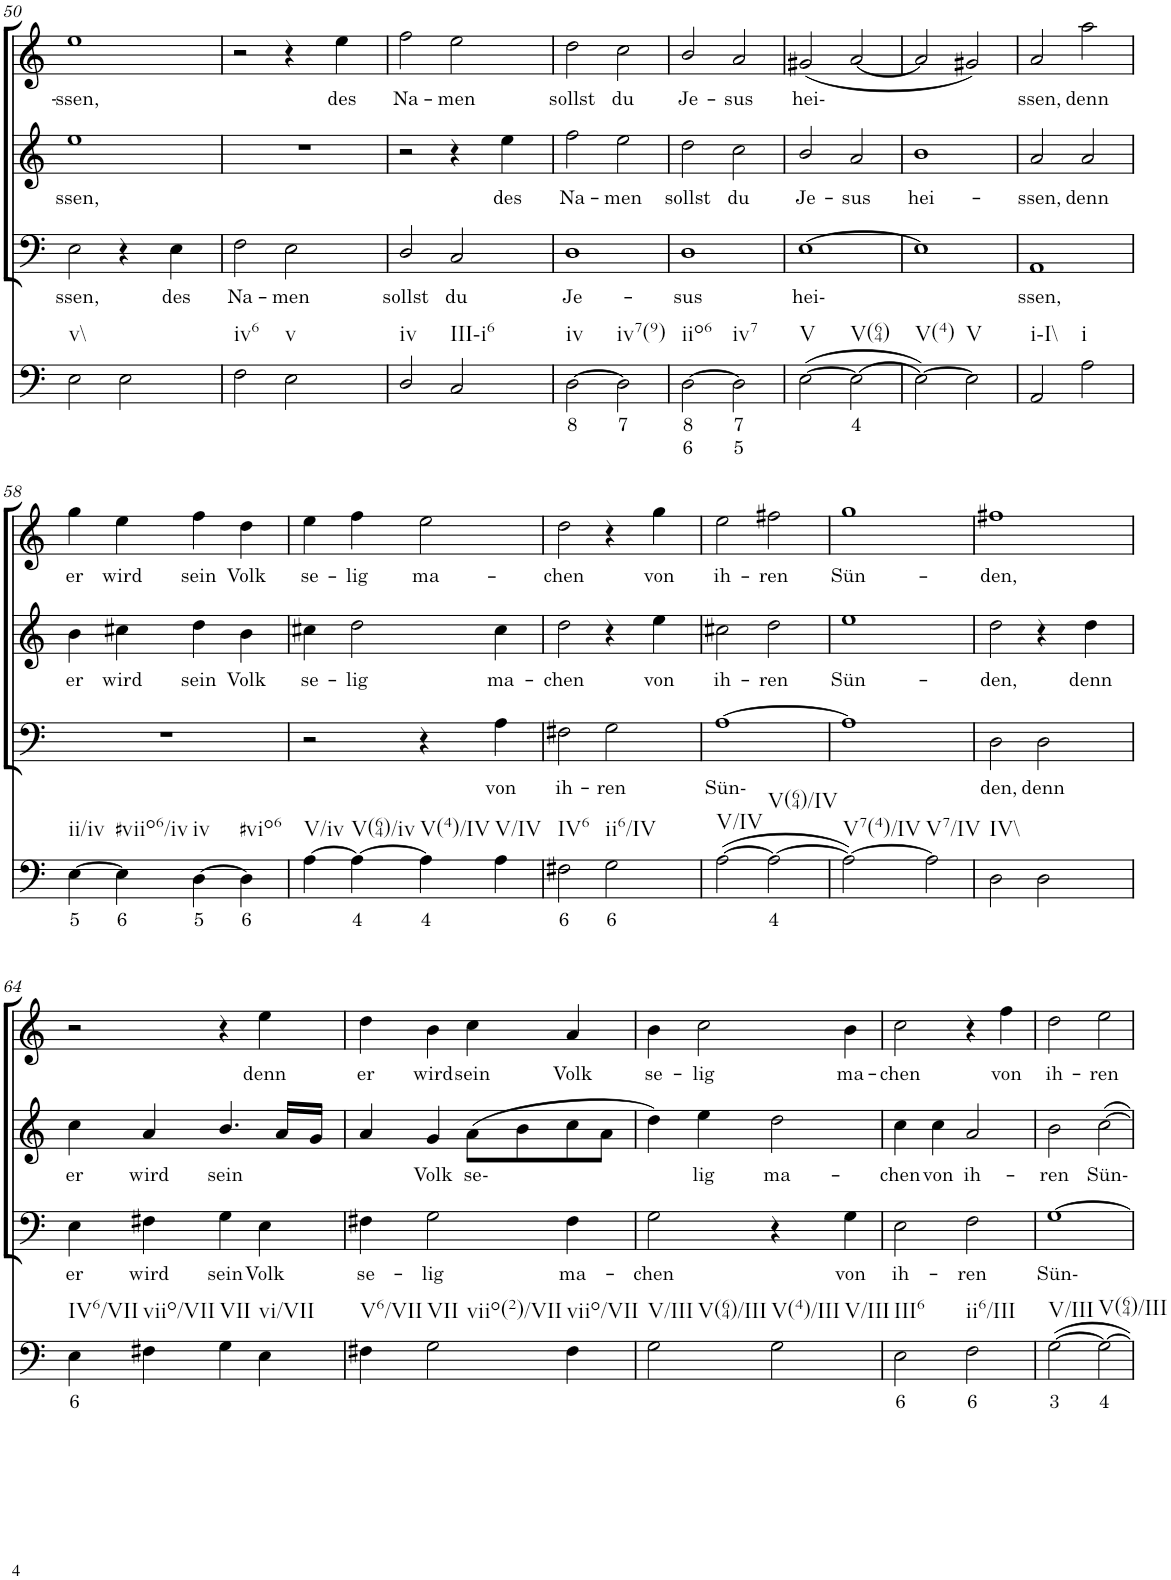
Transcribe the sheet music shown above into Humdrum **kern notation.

**kern	**text	**text	**kern	**text	**kern	**text	**kern	**text
*part4	*part4	*part4	*part3	*part3	*part2	*part2	*part1	*part1
*staff4	*staff4	*staff4	*staff3	*staff3	*staff2	*staff2	*staff1	*staff1
*I"Continuo	*	*	*I"Bass	*	*I"Soprano II	*	*I"Soprano I	*
!!LO:PB:g=z
*clefF4	*	*	*clefF4	*	*clefG2	*	*clefG2	*
*k[]	*	*	*k[]	*	*k[]	*	*k[]	*
*M4/4	*	*	*M4/4	*	*M4/4	*	*M4/4	*
=50	=50	=50	=50	=50	=50	=50	=50	=50
!LO:TX:b:t=v\\	!	!	!	!	!	!	!	!
!	!	!	!	!LO:LY:b	!	!LO:LY:b	!	!LO:LY:b
2E\	.	.	2E\	ssen,	1ee	ssen,	1ee	ssen,
2E\	.	.	4r	.	.	.	.	.
!	!	!	!	!LO:LY:b	!	!	!	!
.	.	.	4E\	des	.	.	.	.
=51	=51	=51	=51	=51	=51	=51	=51	=51
!LO:TX:b:t=iv6	!	!	!	!	!	!	!	!
!	!	!	!	!LO:LY:b	!	!	!	!
2F\	.	.	2F\	Na-	1r	.	2r	.
!LO:TX:b:t=v	!	!	!	!	!	!	!	!
!	!	!	!	!LO:LY:b	!	!	!	!
2E\	.	.	2E\	men	.	.	4r	.
!	!	!	!	!	!	!	!	!LO:LY:b
.	.	.	.	.	.	.	4ee\	des
=52	=52	=52	=52	=52	=52	=52	=52	=52
!LO:TX:b:t=iv	!	!	!	!	!	!	!	!
!	!	!	!	!LO:LY:b	!	!	!	!LO:LY:b
2D/	.	.	2D/	sollst	2r	.	2ff\	Na-
!LO:TX:b:t=III-i6	!	!	!	!	!	!	!	!
!	!	!	!	!LO:LY:b	!	!	!	!LO:LY:b
2C/	.	.	2C/	du	4r	.	2ee\	men
!	!	!	!	!	!	!LO:LY:b	!	!
.	.	.	.	.	4ee\	des	.	.
=53	=53	=53	=53	=53	=53	=53	=53	=53
!LO:TX:b:t=iv	!	!	!	!	!	!	!	!
!	!LO:LY:b	!	!	!LO:LY:b	!	!LO:LY:b	!	!LO:LY:b
[2D\	8	.	1D	Je-	2ff\	Na-	2dd\	sollst
!LO:TX:b:t=iv7(9)	!	!	!	!	!	!	!	!
!	!LO:LY:b	!	!	!	!	!LO:LY:b	!	!LO:LY:b
2D\]	7	.	.	.	2ee\	men	2cc\	du
=54	=54	=54	=54	=54	=54	=54	=54	=54
!LO:TX:b:t=iio6	!	!	!	!	!	!	!	!
!	!LO:LY:b	!LO:LY:b	!	!LO:LY:b	!	!LO:LY:b	!	!LO:LY:b
[2D\	8	6	1D	sus	2dd\	sollst	2b/	Je-
!LO:TX:b:t=iv7	!	!	!	!	!	!	!	!
!	!LO:LY:b	!LO:LY:b	!	!	!	!LO:LY:b	!	!LO:LY:b
2D\]	7	5	.	.	2cc\	du	2a/	sus
=55	=55	=55	=55	=55	=55	=55	=55	=55
!LO:TX:b:t=V	!	!	!	!	!	!	!	!
!	!	!	!	!LO:LY:b	!	!LO:LY:b	!	!LO:LY:b
([2E\	.	.	[1E	hei-	2b/	Je-	(2g#X/	hei-
!LO:TX:b:t=V(64)	!	!	!	!	!	!	!	!
!	!LO:LY:b	!	!	!	!	!LO:LY:b	!	!
2E\_	4	.	.	.	2a/	sus	[2a/	.
=56	=56	=56	=56	=56	=56	=56	=56	=56
!LO:TX:b:t=V(4)	!	!	!	!	!	!	!	!
!	!	!	!	!	!	!LO:LY:b	!	!
2E\_)	.	.	1E]	.	1b	hei-	2a/]	.
!LO:TX:b:t=V	!	!	!	!	!	!	!	!
2E\]	.	.	.	.	.	.	2g#X/)	.
=57	=57	=57	=57	=57	=57	=57	=57	=57
!LO:TX:b:t=i\\-I\\	!	!	!	!	!	!	!	!
!	!	!	!	!LO:LY:b	!	!LO:LY:b	!	!LO:LY:b
2AA/	.	.	1AA	ssen,	2a/	ssen,	2a/	ssen,
!LO:TX:b:t=i	!	!	!	!	!	!	!	!
!	!	!	!	!	!	!LO:LY:b	!	!LO:LY:b
2A\	.	.	.	.	2a/	denn	2aa\	denn
!!LO:LB:g=z
=58	=58	=58	=58	=58	=58	=58	=58	=58
!LO:TX:b:t=ii/iv	!	!	!	!	!	!	!	!
!	!LO:LY:b	!	!	!	!	!LO:LY:b	!	!LO:LY:b
[4E\	5	.	1r	.	4b\	er	4gg\	er
!LO:TX:b:t=#viio6/iv	!	!	!	!	!	!	!	!
!	!LO:LY:b	!	!	!	!	!LO:LY:b	!	!LO:LY:b
4E\]	6	.	.	.	4cc#X\	wird	4ee\	wird
!LO:TX:b:t=iv	!	!	!	!	!	!	!	!
!	!LO:LY:b	!	!	!	!	!LO:LY:b	!	!LO:LY:b
[4D\	5	.	.	.	4dd\	sein	4ff\	sein
!LO:TX:b:t=#vio6	!	!	!	!	!	!	!	!
!	!LO:LY:b	!	!	!	!	!LO:LY:b	!	!LO:LY:b
4D\]	6	.	.	.	4b\	Volk	4dd\	Volk
=59	=59	=59	=59	=59	=59	=59	=59	=59
!LO:TX:b:t=V/iv	!	!	!	!	!	!	!	!
!	!	!	!	!	!	!LO:LY:b	!	!LO:LY:b
[4A\	.	.	2r	.	4cc#X\	se-	4ee\	se-
!LO:TX:b:t=V(64)/iv	!	!	!	!	!	!	!	!
!	!LO:LY:b	!	!	!	!	!LO:LY:b	!	!LO:LY:b
4A\_	4	.	.	.	2dd\	lig	4ff\	lig
!LO:TX:b:t=V(4)/IV	!	!	!	!	!	!	!	!
!	!LO:LY:b	!	!	!	!	!	!	!LO:LY:b
4A\]	4	.	4r	.	.	.	2ee\	ma-
!LO:TX:b:t=V/IV	!	!	!	!	!	!	!	!
!	!	!	!	!LO:LY:b	!	!LO:LY:b	!	!
4A\	.	.	4A\	von	4cc#\	ma-	.	.
=60	=60	=60	=60	=60	=60	=60	=60	=60
!LO:TX:b:t=IV6	!	!	!	!	!	!	!	!
!	!LO:LY:b	!	!	!LO:LY:b	!	!LO:LY:b	!	!LO:LY:b
2F#X\	6	.	2F#X\	ih-	2dd\	chen	2dd\	chen
!LO:TX:b:t=ii6/IV	!	!	!	!	!	!	!	!
!	!LO:LY:b	!	!	!LO:LY:b	!	!	!	!
2G\	6	.	2G\	ren	4r	.	4r	.
!	!	!	!	!	!	!LO:LY:b	!	!LO:LY:b
.	.	.	.	.	4ee\	von	4gg\	von
=61	=61	=61	=61	=61	=61	=61	=61	=61
!LO:TX:b:t=V/IV	!	!	!	!	!	!	!	!
!	!	!	!	!LO:LY:b	!	!LO:LY:b	!	!LO:LY:b
([2A\	.	.	[1A	Sün-	2cc#X\	ih-	2ee\	ih-
!LO:TX:b:t=V(64)/IV	!	!	!	!	!	!	!	!
!	!LO:LY:b	!	!	!	!	!LO:LY:b	!	!LO:LY:b
2A\_	4	.	.	.	2dd\	ren	2ff#X\	ren
=62	=62	=62	=62	=62	=62	=62	=62	=62
!LO:TX:b:t=V7(4)/IV	!	!	!	!	!	!	!	!
!	!	!	!	!	!	!LO:LY:b	!	!LO:LY:b
2A\_)	.	.	1A]	.	1ee	Sün-	1gg	Sün-
!LO:TX:b:t=V7/IV	!	!	!	!	!	!	!	!
2A\]	.	.	.	.	.	.	.	.
=63	=63	=63	=63	=63	=63	=63	=63	=63
!LO:TX:b:t=IV\\	!	!	!	!	!	!	!	!
!	!	!	!	!LO:LY:b	!	!LO:LY:b	!	!LO:LY:b
2D\	.	.	2D\	den,	2dd\	den,	1ff#X	den,
!	!	!	!	!LO:LY:b	!	!	!	!
2D\	.	.	2D\	denn	4r	.	.	.
!	!	!	!	!	!	!LO:LY:b	!	!
.	.	.	.	.	4dd\	denn	.	.
!!LO:LB:g=z
=64	=64	=64	=64	=64	=64	=64	=64	=64
!LO:TX:b:t=IV6/VII	!	!	!	!	!	!	!	!
!	!LO:LY:b	!	!	!LO:LY:b	!	!LO:LY:b	!	!
4E\	6	.	4E\	er	4cc\	er	2r	.
!LO:TX:b:t=viio/VII	!	!	!	!	!	!	!	!
!	!	!	!	!LO:LY:b	!	!LO:LY:b	!	!
4F#X\	.	.	4F#X\	wird	4a/	wird	.	.
!LO:TX:b:t=VII	!	!	!	!	!	!	!	!
!	!	!	!	!LO:LY:b	!	!LO:LY:b	!	!
4G\	.	.	4G\	sein	4.b/	sein	4r	.
!LO:TX:b:t=vi/VII	!	!	!	!	!	!	!	!
!	!	!	!	!LO:LY:b	!	!	!	!LO:LY:b
4E\	.	.	4E\	Volk	.	.	4ee\	denn
.	.	.	.	.	16a/LL	.	.	.
.	.	.	.	.	16g/JJ	.	.	.
=65	=65	=65	=65	=65	=65	=65	=65	=65
!LO:TX:b:t=V6/VII	!	!	!	!	!	!	!	!
!	!	!	!	!LO:LY:b	!	!	!	!LO:LY:b
4F#X\	.	.	4F#X\	se-	4a/	.	4dd\	er
!LO:TX:b:t=VII	!	!	!	!	!	!	!	!
!LO:TX:b:t=viio(2)/VII	!	!	!	!	!	!	!	!
!	!	!	!	!LO:LY:b	!	!LO:LY:b	!	!LO:LY:b
2G\	.	.	2G\	lig	4g/	Volk	4b\	wird
!	!	!	!	!	!	!LO:LY:b	!	!LO:LY:b
.	.	.	.	.	(8a\L	se-	4cc\	sein
.	.	.	.	.	8b\	.	.	.
!LO:TX:b:t=viio/VII	!	!	!	!	!	!	!	!
!	!	!	!	!LO:LY:b	!	!	!	!LO:LY:b
4F#\	.	.	4F#\	ma-	8cc\	.	4a/	Volk
.	.	.	.	.	8a\J	.	.	.
=66	=66	=66	=66	=66	=66	=66	=66	=66
!LO:TX:b:t=V/III	!	!	!	!	!	!	!	!
!LO:TX:b:t=V(64)/III	!	!	!	!	!	!	!	!
!	!	!	!	!LO:LY:b	!	!	!	!LO:LY:b
2G\	.	.	2G\	chen	4dd\)	.	4b\	se-
!	!	!	!	!	!	!LO:LY:b	!	!LO:LY:b
.	.	.	.	.	4ee\	lig	2cc\	lig
!LO:TX:b:t=V(4)/III	!	!	!	!	!	!	!	!
!LO:TX:b:t=V/III	!	!	!	!	!	!	!	!
!	!	!	!	!	!	!LO:LY:b	!	!
2G\	.	.	4r	.	2dd\	ma-	.	.
!	!	!	!	!LO:LY:b	!	!	!	!LO:LY:b
.	.	.	4G\	von	.	.	4b\	ma-
=67	=67	=67	=67	=67	=67	=67	=67	=67
!LO:TX:b:t=III6	!	!	!	!	!	!	!	!
!	!LO:LY:b	!	!	!LO:LY:b	!	!LO:LY:b	!	!LO:LY:b
2E\	6	.	2E\	ih-	4cc\	chen	2cc\	chen
!	!	!	!	!	!	!LO:LY:b	!	!
.	.	.	.	.	4cc\	von	.	.
!LO:TX:b:t=ii6/III	!	!	!	!	!	!	!	!
!	!LO:LY:b	!	!	!LO:LY:b	!	!LO:LY:b	!	!
2F\	6	.	2F\	ren	2a/	ih-	4r	.
!	!	!	!	!	!	!	!	!LO:LY:b
.	.	.	.	.	.	.	4ff\	von
=68	=68	=68	=68	=68	=68	=68	=68	=68
!LO:TX:b:t=V/III	!	!	!	!	!	!	!	!
!	!LO:LY:b	!	!	!LO:LY:b	!	!LO:LY:b	!	!LO:LY:b
[2G\	3	.	[1G	Sün-	2b\	ren	2dd\	ih-
!LO:TX:b:t=V(64)/III	!	!	!	!	!	!	!	!
!	!LO:LY:b	!	!	!	!	!LO:LY:b	!	!LO:LY:b
2G\_	4	.	.	.	[2cc\	Sün-	2ee\	ren
=	=	=	=	=	=	=	=	=
*-	*-	*-	*-	*-	*-	*-	*-	*-
